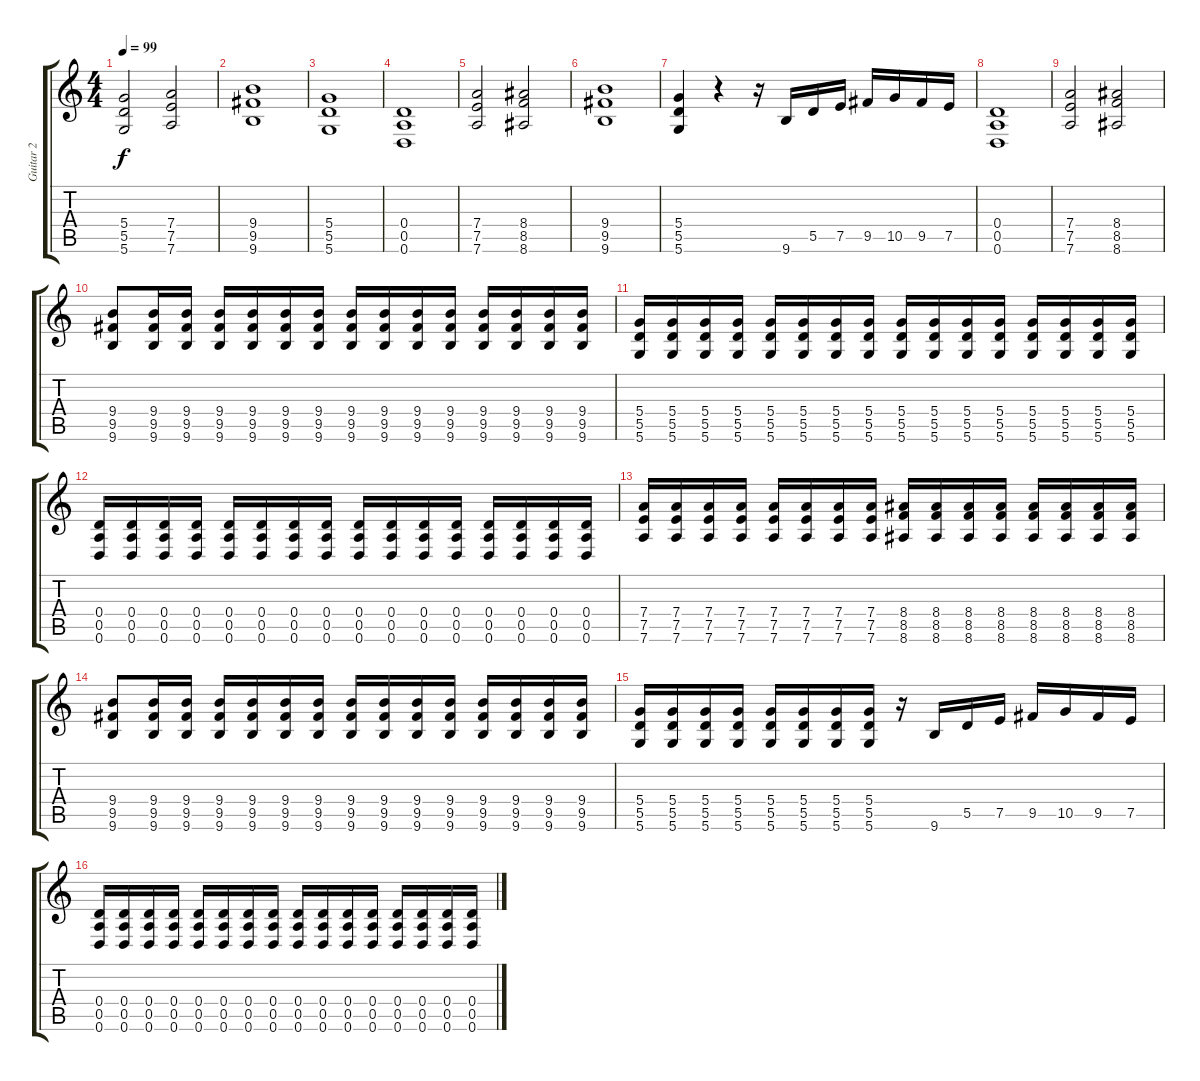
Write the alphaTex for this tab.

\track ("Guitar 2" "Guitar 2") {instrument overdrivenguitar}
\staff {score tabs}
\tuning (E4 B3 G3 D3 A2 D2) {hide}
\ts (4 4)
\tempo 99
\clef g2
\ks c
(5.4 5.5 5.6).2{dy f} (7.4 7.5 7.6).2 |
(9.4 9.5 9.6).1 |
(5.4 5.5 5.6).1 |
(0.4 0.5 0.6).1 |
(7.4 7.5 7.6).2 (8.4 8.5 8.6).2 |
(9.4 9.5 9.6).1 |
(5.4 5.5 5.6).4 r.4 r.16 9.6.16 5.5.16 7.5.16 9.5.16 10.5.16 9.5.16 7.5.16 |
(0.4 0.5 0.6).1 |
(7.4 7.5 7.6).2 (8.4 8.5 8.6).2 |
(9.4 9.5 9.6).8 (9.4 9.5 9.6).16 (9.4 9.5 9.6).16 (9.4 9.5 9.6).16 (9.4 9.5 9.6).16 (9.4 9.5 9.6).16 (9.4 9.5 9.6).16 (9.4 9.5 9.6).16 (9.4 9.5 9.6).16 (9.4 9.5 9.6).16 (9.4 9.5 9.6).16 (9.4 9.5 9.6).16 (9.4 9.5 9.6).16 (9.4 9.5 9.6).16 (9.4 9.5 9.6).16 |
(5.4 5.5 5.6).16 (5.4 5.5 5.6).16 (5.4 5.5 5.6).16 (5.4 5.5 5.6).16 (5.4 5.5 5.6).16 (5.4 5.5 5.6).16 (5.4 5.5 5.6).16 (5.4 5.5 5.6).16 (5.4 5.5 5.6).16 (5.4 5.5 5.6).16 (5.4 5.5 5.6).16 (5.4 5.5 5.6).16 (5.4 5.5 5.6).16 (5.4 5.5 5.6).16 (5.4 5.5 5.6).16 (5.4 5.5 5.6).16 |
(0.4 0.5 0.6).16 (0.4 0.5 0.6).16 (0.4 0.5 0.6).16 (0.4 0.5 0.6).16 (0.4 0.5 0.6).16 (0.4 0.5 0.6).16 (0.4 0.5 0.6).16 (0.4 0.5 0.6).16 (0.4 0.5 0.6).16 (0.4 0.5 0.6).16 (0.4 0.5 0.6).16 (0.4 0.5 0.6).16 (0.4 0.5 0.6).16 (0.4 0.5 0.6).16 (0.4 0.5 0.6).16 (0.4 0.5 0.6).16 |
(7.4 7.5 7.6).16 (7.4 7.5 7.6).16 (7.4 7.5 7.6).16 (7.4 7.5 7.6).16 (7.4 7.5 7.6).16 (7.4 7.5 7.6).16 (7.4 7.5 7.6).16 (7.4 7.5 7.6).16 (8.4 8.5 8.6).16 (8.4 8.5 8.6).16 (8.4 8.5 8.6).16 (8.4 8.5 8.6).16 (8.4 8.5 8.6).16 (8.4 8.5 8.6).16 (8.4 8.5 8.6).16 (8.4 8.5 8.6).16 |
(9.4 9.5 9.6).8 (9.4 9.5 9.6).16 (9.4 9.5 9.6).16 (9.4 9.5 9.6).16 (9.4 9.5 9.6).16 (9.4 9.5 9.6).16 (9.4 9.5 9.6).16 (9.4 9.5 9.6).16 (9.4 9.5 9.6).16 (9.4 9.5 9.6).16 (9.4 9.5 9.6).16 (9.4 9.5 9.6).16 (9.4 9.5 9.6).16 (9.4 9.5 9.6).16 (9.4 9.5 9.6).16 |
(5.4 5.5 5.6).16 (5.4 5.5 5.6).16 (5.4 5.5 5.6).16 (5.4 5.5 5.6).16 (5.4 5.5 5.6).16 (5.4 5.5 5.6).16 (5.4 5.5 5.6).16 (5.4 5.5 5.6).16 r.16 9.6.16 5.5.16 7.5.16 9.5.16 10.5.16 9.5.16 7.5.16 |
(0.4 0.5 0.6).16 (0.4 0.5 0.6).16 (0.4 0.5 0.6).16 (0.4 0.5 0.6).16 (0.4 0.5 0.6).16 (0.4 0.5 0.6).16 (0.4 0.5 0.6).16 (0.4 0.5 0.6).16 (0.4 0.5 0.6).16 (0.4 0.5 0.6).16 (0.4 0.5 0.6).16 (0.4 0.5 0.6).16 (0.4 0.5 0.6).16 (0.4 0.5 0.6).16 (0.4 0.5 0.6).16 (0.4 0.5 0.6).16
